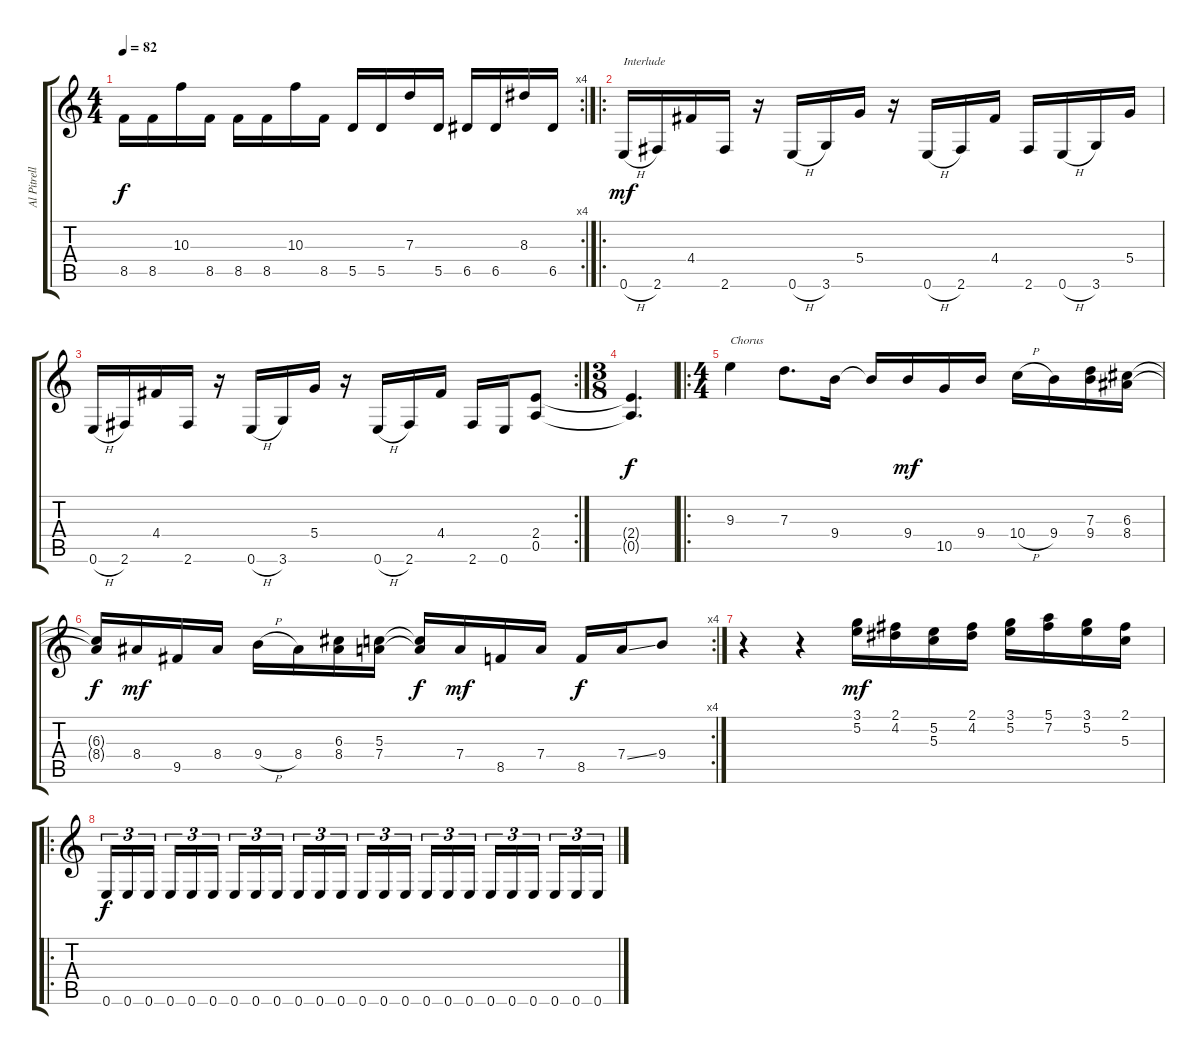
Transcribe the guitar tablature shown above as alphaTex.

\track ("Al Pitrelli" "Al Pitrell") {instrument distortionguitar}
\staff {score tabs}
\tuning (E4 B3 G3 D3 A2 E2) {hide}
\rc 4
\ts (4 4)
\tempo 82
\clef g2
\ks c
8.5.16{dy f} 8.5.16 10.3.16 8.5.16 8.5.16 8.5.16 10.3.16 8.5.16 5.5.16 5.5.16 7.3.16 5.5.16 6.5.16 6.5.16 8.3.16 6.5.16 |
\ro
0.6{h}.16{txt "Interlude" dy mf} 2.6.16 4.4.16 2.6.16 r.16 0.6{h}.16 3.6.16 5.4.16 r.16 0.6{h}.16 2.6.16 4.4.16 2.6.16 0.6{h}.16 3.6.16 5.4.16 |
\rc 2
0.6{h}.16 2.6.16 4.4.16 2.6.16 r.16 0.6{h}.16 3.6.16 5.4.16 r.16 0.6{h}.16 2.6.16 4.4.16 2.6.16 0.6.16 (2.4 0.5).8 |
\ts (3 8)
(2.4{t} 0.5{t}).4{d dy f} |
\ro
\ts (4 4)
9.3.4{txt "Chorus"} 7.3.8{d} 9.4.16 9.4{t}.16 9.4.16{dy mf} 10.5.16 9.4.16 10.4{h}.16 9.4.16 (7.3 9.4).16 (6.3 8.4).16 |
\rc 4
(6.3{t} 8.4{t}).16{dy f} 8.4.16{dy mf} 9.5.16 8.4.16 9.4{h}.16 8.4.16 (6.3 8.4).16 (5.3 7.4).16 (5.3{t} 7.4{t}).16{dy f} 7.4.16{dy mf} 8.5.16 7.4.16 8.5.16{dy f} 7.4{ss}.16 9.4.8 |
r.4 r.4 (3.1 5.2).16{dy mf} (2.1 4.2).16 (5.2 5.3).16 (2.1 4.2).16 (3.1 5.2).16 (5.1 7.2).16 (3.1 5.2).16 (2.1 5.3).16 |
\ro
0.6.16{tu (3 2) dy f} 0.6.16{tu (3 2)} 0.6.16{tu (3 2)} 0.6.16{tu (3 2)} 0.6.16{tu (3 2)} 0.6.16{tu (3 2)} 0.6.16{tu (3 2)} 0.6.16{tu (3 2)} 0.6.16{tu (3 2)} 0.6.16{tu (3 2)} 0.6.16{tu (3 2)} 0.6.16{tu (3 2)} 0.6.16{tu (3 2)} 0.6.16{tu (3 2)} 0.6.16{tu (3 2)} 0.6.16{tu (3 2)} 0.6.16{tu (3 2)} 0.6.16{tu (3 2)} 0.6.16{tu (3 2)} 0.6.16{tu (3 2)} 0.6.16{tu (3 2)} 0.6.16{tu (3 2)} 0.6.16{tu (3 2)} 0.6.16{tu (3 2)}
